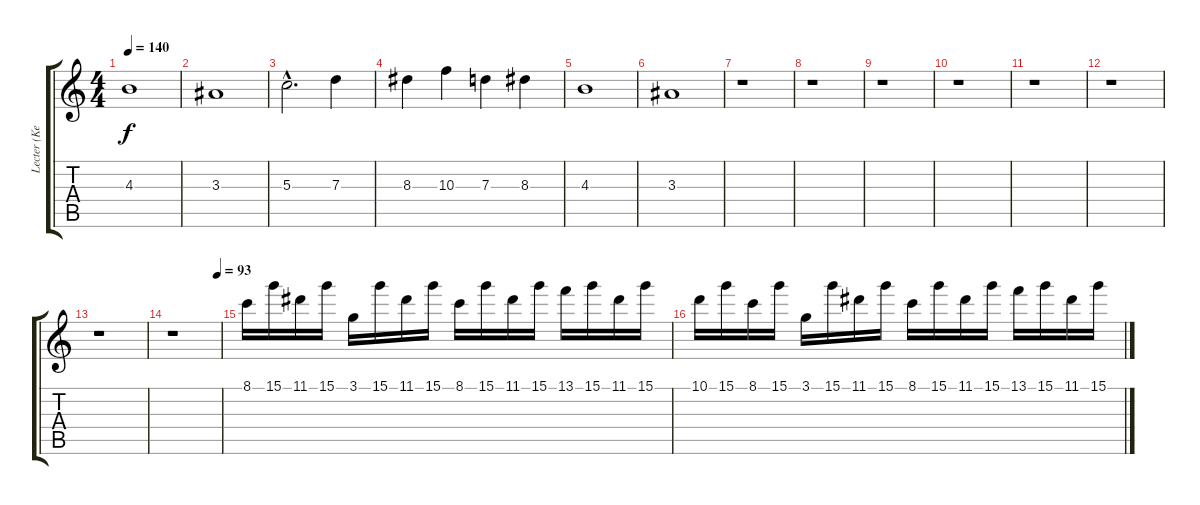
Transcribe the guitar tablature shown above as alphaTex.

\track ("Lecter (KeybRight)" "Lecter (Ke") {instrument acousticgrandpiano}
\staff {score tabs}
\tuning (E5 B4 G4 D4 A3 D3) {hide}
\ts (4 4)
\tempo 140
\clef g2
\ks c
4.3.1{dy f} |
3.3.1 |
5.3{hac}.2{d} 7.3.4 |
8.3.4 10.3.4 7.3.4 8.3.4 |
4.3.1 |
3.3.1 |
r.1 |
r.1 |
r.1 |
r.1 |
r.1 |
r.1 |
r.1 |
\tempo (93 0.9375)
r.1 |
8.1.16{instrument brightacousticpiano} 15.1.16 11.1.16 15.1.16 3.1.16 15.1.16 11.1.16 15.1.16 8.1.16 15.1.16 11.1.16 15.1.16 13.1.16 15.1.16 11.1.16 15.1.16 |
10.1.16 15.1.16 8.1.16 15.1.16 3.1.16 15.1.16 11.1.16 15.1.16 8.1.16 15.1.16 11.1.16 15.1.16 13.1.16 15.1.16 11.1.16 15.1.16
